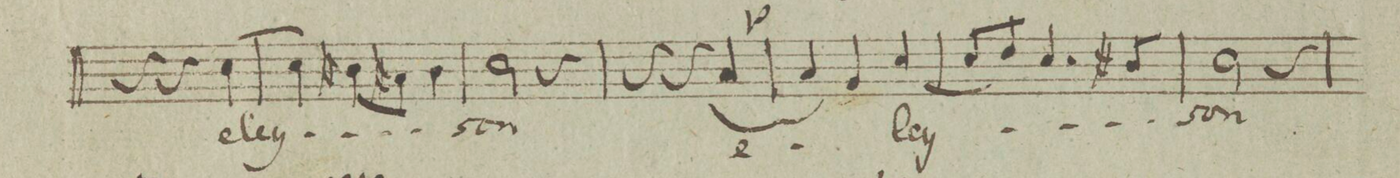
**kern	**text	**dynam
*I"Soprano. Tutti.	*	*
*clefC1	*	*
*k[]	*	*
*M3/4	*	*
4r	.	.
4r	.	.
[4a\	e-	.
=68	=68	=68
4a\]	-ley-	.
8g#X\L	.	.
8f#X\J	.	.
4g#\	.	.
=69	=69	=69
2a\	-son	.
4r	.	.
=70	=70	=70
4r	.	.
4r	.	.
[4f/	e-	.
.	.	p
=71	=71	=71
4f/]	.	.
4e/	.	.
(4a/	-ley-	.
=72	=72	=72
8a/L	.	.
8b/J)	.	.
4.a/	.	.
8g#X/	.	.
=73	=73	=73
2a\	-son	.
4r	.	.
=74	=74	=74
*-	*-	*-
